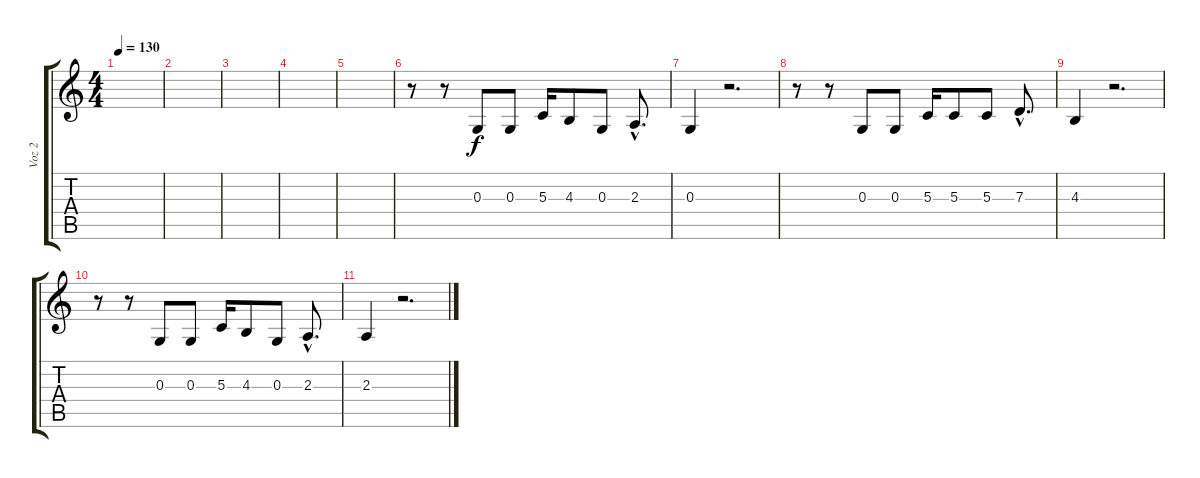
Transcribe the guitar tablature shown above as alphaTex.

\track ("Voz 2" "Voz 2") {instrument tenorsax}
\staff {score tabs}
\tuning (E4 B3 G3 D3 A2 E2) {hide}
\ts (4 4)
\tempo 130
\clef g2
\ks c
|
|
|
|
|
r.8 r.8 0.3.8 0.3.8 5.3.16 4.3.8 0.3.8 2.3{hac}.8{d} |
0.3.4 r.2{d} |
r.8 r.8 0.3.8 0.3.8 5.3.16 5.3.8 5.3.8 7.3{hac}.8{d} |
4.3.4 r.2{d} |
r.8 r.8 0.3.8 0.3.8 5.3.16 4.3.8 0.3.8 2.3{hac}.8{d} |
2.3.4 r.2{d}
